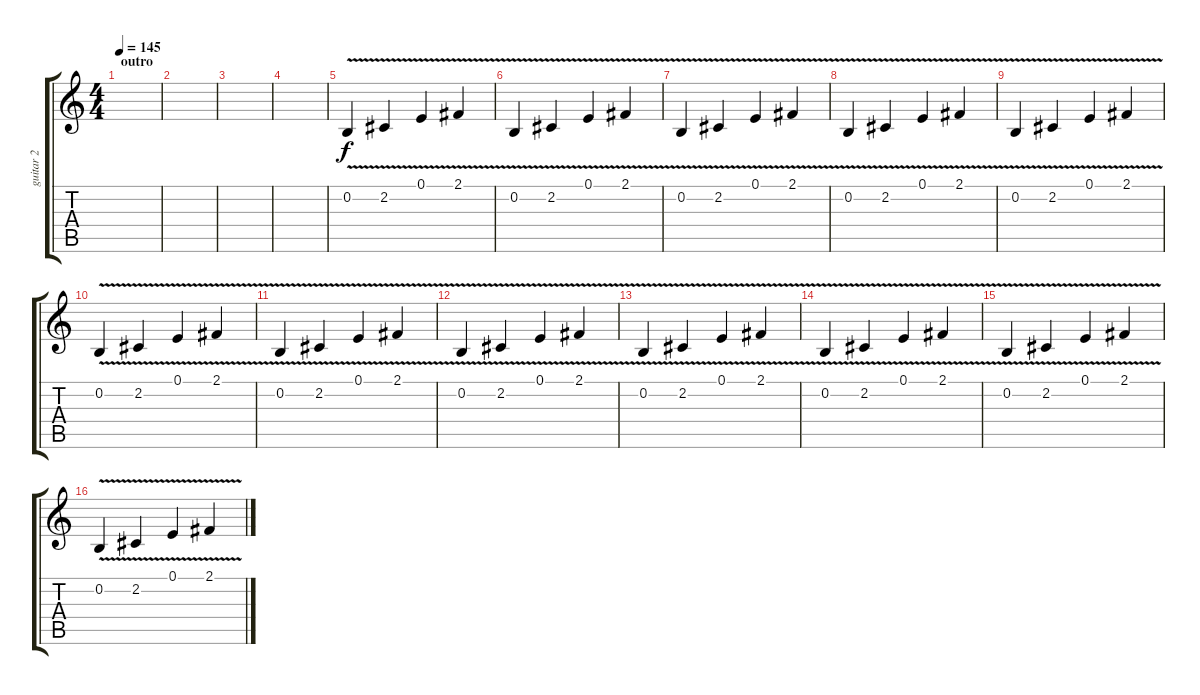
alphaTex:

\track ("guitar 2" "guitar 2") {instrument pad1newage}
\staff {score tabs}
\tuning (E4 B3 G3 D3 A2 E2) {hide}
\ts (4 4)
\section ("" "outro")
\tempo 145
\clef g2
\ks c
|
|
|
|
0.2{v}.4 2.2{v}.4 0.1{v}.4 2.1{v}.4 |
0.2{v}.4 2.2{v}.4 0.1{v}.4 2.1{v}.4 |
0.2{v}.4 2.2{v}.4 0.1{v}.4 2.1{v}.4 |
0.2{v}.4 2.2{v}.4 0.1{v}.4 2.1{v}.4 |
0.2{v}.4 2.2{v}.4 0.1{v}.4 2.1{v}.4 |
0.2{v}.4 2.2{v}.4 0.1{v}.4 2.1{v}.4 |
0.2{v}.4 2.2{v}.4 0.1{v}.4 2.1{v}.4 |
0.2{v}.4 2.2{v}.4 0.1{v}.4 2.1{v}.4 |
0.2{v}.4 2.2{v}.4 0.1{v}.4 2.1{v}.4 |
0.2{v}.4 2.2{v}.4 0.1{v}.4 2.1{v}.4 |
0.2{v}.4 2.2{v}.4 0.1{v}.4 2.1{v}.4 |
0.2{v}.4 2.2{v}.4 0.1{v}.4 2.1{v}.4
